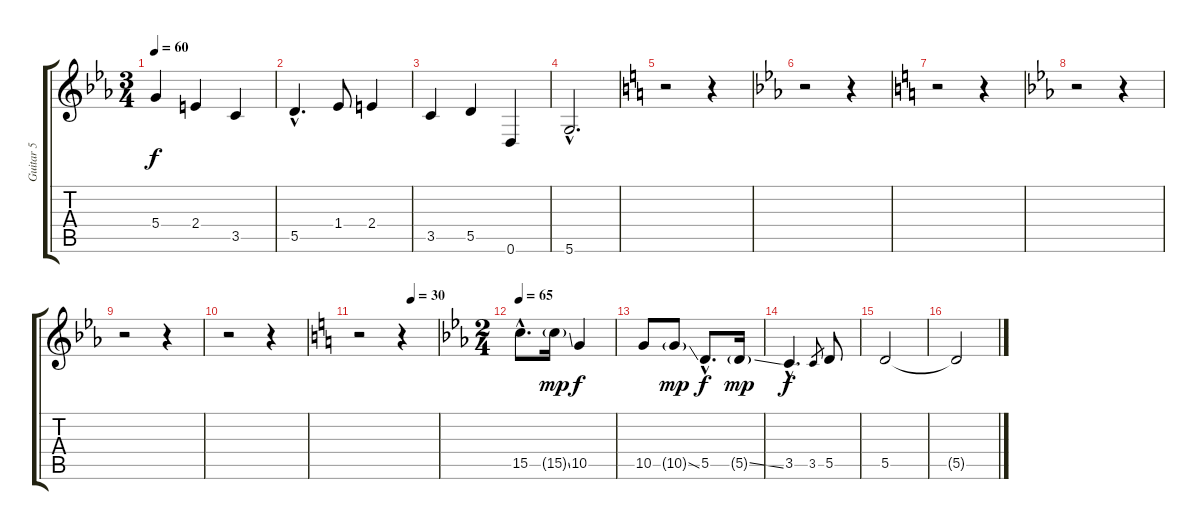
\track ("Guitar 5" "Guitar 5") {instrument acousticguitarnylon}
\staff {score tabs}
\tuning (E4 B3 G3 D3 A2 D2) {hide}
\ts (3 4)
\tempo 60
\clef g2
\ks eb
5.4.4{dy f} 2.4.4 3.5.4 |
5.5{hac}.4{d} 1.4.8 2.4.4 |
3.5.4 5.5.4 0.6.4 |
5.6{hac}.2{d} |
\ks c
r.2 r.4 |
\ks eb
r.2 r.4 |
\ks c
r.2 r.4 |
\ks eb
r.2 r.4 |
r.2 r.4 |
r.2 r.4 |
\tempo (30 0.6666666666666666)
\ks c
r.2 r.4 |
\ts (2 4)
\tempo 65
\ks eb
15.5{hac}.8{d volume 13} 15.5{ss g}.16{dy mp} 10.5.4{dy f} |
10.5.8 10.5{ss g}.8{dy mp} 5.5{hac}.8{d dy f} 5.5{ss g}.16{dy mp} |
3.5{hac}.4{d dy f} 3.5.8{gr} 5.5.8 |
5.5.2 |
5.5{t}.2
